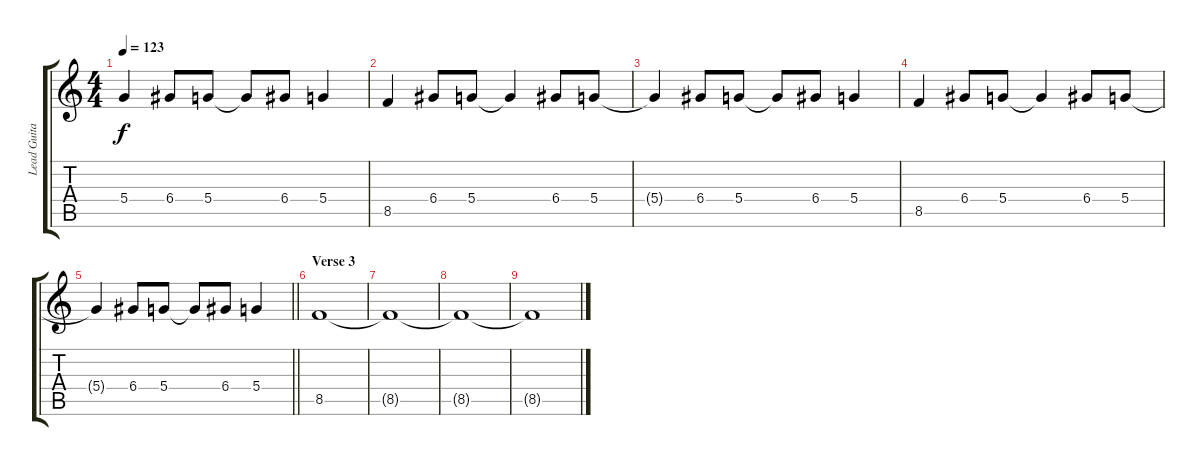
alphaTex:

\track ("Lead Guitar" "Lead Guita") {instrument overdrivenguitar}
\staff {score tabs}
\tuning (E4 B3 G3 D3 A2 E2) {hide}
\ts (4 4)
\tempo 123
\clef g2
\ks c
5.4{t}.4{dy f} 6.4.8 5.4.8 5.4{t}.8 6.4.8 5.4.4 |
8.5.4 6.4.8 5.4.8 5.4{t}.4 6.4.8 5.4.8 |
5.4{t}.4 6.4.8 5.4.8 5.4{t}.8 6.4.8 5.4.4 |
8.5.4 6.4.8 5.4.8 5.4{t}.4 6.4.8 5.4.8 |
\barLineRight lightlight
5.4{t}.4 6.4.8 5.4.8 5.4{t}.8 6.4.8 5.4.4 |
\section ("" "Verse 3")
8.5.1 |
8.5{t}.1 |
8.5{t}.1 |
8.5{t}.1
